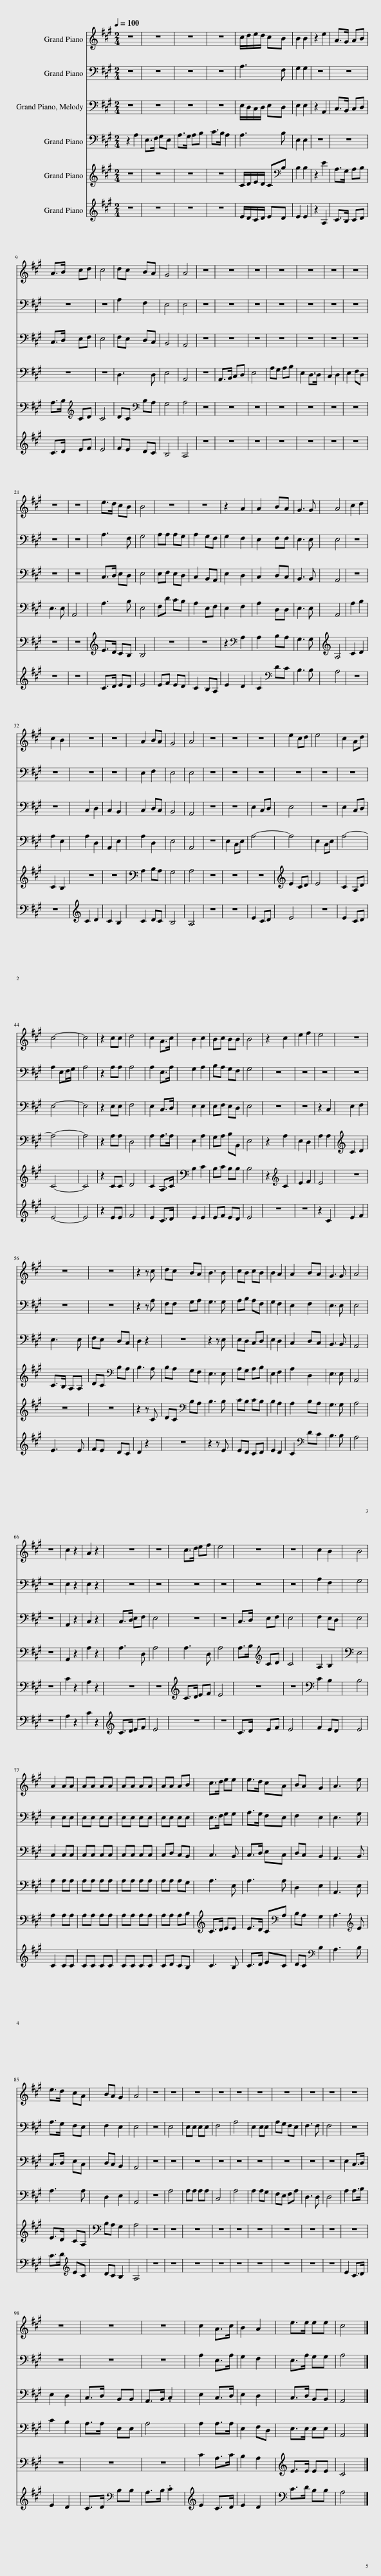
X:1
%%score 1 2 3 4 5 6
L:1/8
Q:1/4=100
M:2/4
I:linebreak $
K:A
V:1 treble
V:2 bass
V:3 bass
V:4 bass
V:5 treble
V:6 treble
V:1
 z4 | z4 | z4 | z4 | c/d/e/d/ cB | %5
 B2 B2 | z2 e2 | A>G AB |$ A>B cd | c4 | %10
 dc BA | G4 | A4 | z4 | z4 | %15
 z4 | z4 | z4 | z4 | z4 |$ %20
 z4 | z4 | e>d cB | B4 | z4 | %25
 z4 | z2 A2 | A2 BA | G3 G | A4 | %30
 c2 d2 |$ c2 B2 | z4 | z4 | A2 BA | %35
 G4 | A4 | z4 | z4 | z4 | %40
 e2 cd | e4 | c2 Ad |$ c4- | c4 | %45
 z2 cc | d4 | c2 A>c | B2 c2 | Bc BB | %50
 B4 | z2 c2 | e2 f2 | e4 | z4 |$ %55
 z4 | z4 | z2 z c | dc BA | B3 B | %60
 cB cB | B2 A2 | A2 BA | G3 G | A4 |$ %65
 z4 | c2 z2 | A2 z2 | z4 | z4 | %70
 c>d ef | e4 | z4 | z4 | c2 B2 | %75
 B4 |$ A2 AA | AA AA | AA AA | AA AB | %80
 c>d ee | e>d cA | BA G2 | A3 e |$ e>d cA | %85
 BA G2 | A4 | z4 | z4 | z4 | %90
 z4 | z4 | z4 | z4 | z4 | %95
 z4 | z4 |$ z4 | z4 | z4 | %100
 c2 A>c | B2 A2 | e>e ee | c4 |] %104
V:2
 z4 | z4 | z4 | z4 | A,3 F, | %5
 G,2 G,2 | z4 | z4 |$ z4 | z4 | %10
 A,2 F,2 | E,4 | E,4 | z4 | z4 | %15
 z4 | z4 | z4 | z4 | z4 |$ %20
 z4 | z4 | A,3 F, | G,4 | A,A, A,G, | %25
 A,2 G,F, | G,2 F,2 | E,2 F,F, | E,3 E, | E,4 | %30
 z4 |$ z4 | z4 | z4 | E,2 F,2 | %35
 E,4 | E,4 | z4 | z4 | z4 | %40
 z4 | z4 | z4 |$ A,2 E,F,/G,/ | A,4 | %45
 z2 A,A, | A,4 | A,2 E,>A, | G,2 A,2 | B,A, G,F, | %50
 G,4 | z4 | z4 | z4 | z4 |$ %55
 z4 | z4 | z2 z A, | F,F, G,A, | G,3 G, | %60
 A,B, A,F, | G,2 F,2 | E,2 F,2 | E,3 E, | E,4 |$ %65
 z4 | E,2 z2 | E,2 z2 | z4 | z4 | %70
 z4 | z4 | z4 | z4 | A,2 F,2 | %75
 G,4 |$ E,2 E,E, | E,E, E,E, | E,E, E,E, | E,E, E,E, | %80
 E,>F, G,G, | A,>G, F,E, | F,2 E,2 | E,3 G, |$ A,>G, F,E, | %85
 F,2 E,2 | E,4 | z4 | E,4 | E,E, E,E, | %90
 F,4 | A,4 | E,2 E,E, | A,G, F,E, | F,3 F, | %95
 F,4 | z4 |$ z4 | z4 | z4 | %100
 A,2 E,>A, | G,2 F,2 | E,>A, G,G, | A,4 |] %104
V:3
 z4 | z4 | z4 | z4 | E,/D,/C,/D,/ E,D, | %5
 E,2 E,2 | z2 A,,2 | C,>B,, C,D, |$ C,>D, E,F, | E,4 | %10
 F,E, D,C, | B,,4 | A,,4 | z4 | z4 | %15
 z4 | z4 | z4 | z4 | z4 |$ %20
 z4 | z4 | C,>D, E,D, | E,4 | E,F, E,D, | %25
 C,2 B,,A,, | E,2 D,2 | C,2 D,C, | B,,3 B,, | A,,4 | %30
 z4 |$ z4 | C,2 D,2 | C,2 B,,2 | C,2 D,C, | %35
 B,,4 | A,,4 | z4 | z4 | E,2 C,D, | %40
 E,4 | z4 | E,2 C,D, |$ E,4- | E,4 | %45
 z2 E,E, | F,4 | E,2 C,>D, | E,2 E,2 | E,F, E,D, | %50
 E,4 | z4 | z4 | z2 C,2 | E,2 F,2 |$ %55
 E,3 E, | F,E, D,C, | D,2 z2 | z4 | z2 z E, | %60
 E,D, C,D, | E,2 D,2 | C,2 D,C, | B,,3 B,, | A,,4 |$ %65
 z4 | A,,2 z2 | C,2 z2 | C,>D, E,F, | E,4 | %70
 z4 | z4 | C,>D, E,F, | E,4 | F,2 E,D, | %75
 E,4 |$ C,2 C,C, | C,C, C,C, | C,C, C,C, | C,D, C,B,, | %80
 C,3 B,, | C,>D, E,C, | D,C, B,,2 | A,,3 B,, |$ C,>D, E,C, | %85
 D,C, B,,2 | A,,4 | z4 | z4 | z4 | %90
 z4 | z4 | z4 | z4 | z4 | %95
 z4 | E,2 C,>D, |$ E,2 D,2 | C,>D, B,,B,, | A,,>B,, .C,2 | %100
 E,2 C,>D, | E,2 D,2 | C,>D, B,,B,, | A,,4 |] %104
V:4
 z2 A,2 | E,>F, G,E, | A,>G, A,B, | C>B, A,2 | A,3 B, | %5
 E,2 E,2 | z4 | z4 |$ z4 | z4 | %10
 D,3 D, | E,4 | A,,4 | z4 | A,,>B,, C,D, | %15
 E,4 | A,G, A,B, | E,2 D,>D, | C,2 D,2 | E,2 F,D, |$ %20
 E,3 E, | A,,4 | A,3 B, | E,4 | F,D CB, | %25
 A,2 E,F, | E,2 F,2 | A,2 D,D, | E,3 E, | A,,4 | %30
 A,2 B,2 |$ A,2 E,2 | A,2 D,2 | A,,2 E,2 | A,2 D,2 | %35
 E,4 | A,,4 | z4 | E,2 C,E, | A,4- | %40
 A,4 | E,2 C,E, | A,4- |$ A,4- | A,4 | %45
 z2 A,A, | D,4 | A,2 A,>A, | E,2 A,2 | G,A, B,B,, | %50
 E,4 | z2 A,2 | E,2 D,2 | A,2 A,2 | C2 D2 |$ %55
 C>B, A,A, | DC[K:bass] B,A, | B,3 A, | B,A, G,F, | E,3 E, | %60
 A,G, A,B, | E,2 F,2 | A,2 D,2 | E,3 E, | A,,4 |$ %65
 z4 | A,,2 z2 | A,2 z2 | A,3 D, | A,4 | %70
 A,3 D, | A,4 | A,>B,[K:treble] CD | C4 | A,2 B,2 | %75
 E,4 |$ A,2 A,A, | A,A, A,A, | A,A, A,A, | A,A, A,G, | %80
 A,3 E, | A,3 A, | D,2 E,2 | A,,3 E, |$ A,3 A, | %85
 D,2 E,2 | A,,4 | z4 | A,4 | A,A, A,A, | %90
 C,4 | A,4 | A,2 A,G, | F,E, F,A, | D,3 D, | %95
 D,4 | A,2 A,>B, |$ C2 B,2 | A,>A, E,E, | A,4 | %100
 A,2 A,>A, | E,2 F,D, | E,>E, E,E, | A,,4 |] %104
V:5
 z4 | z4 | z4 | z4 | C/D/E/D/ C[K:bass]B, | %5
 B,2 B,2 | z2 E2 | A,>G, A,B, |$ A,>B,[K:treble] CD | C4 | %10
 DC[K:bass] B,A, | G,4 | A,4 | z4 | z4 | %15
 z4 | z4 | z4 | z4 | z4 |$ %20
 z4 | z4 | E>D CB, | B,4 | z4 | %25
 z4 | z2[K:bass] A,2 | A,2 B,A, | G,3 G, | A,4 | %30
 C2 D2 |$ C2 B,2 | z4 | z4 | A,2 B,A, | %35
 G,4 | A,4 | z4 | z4 | z4 | %40
 E2 CD | E4 | C2 A,D |$ C4- | C4 | %45
 z2 CC | D4 | C2 A,>C | B,2 C2 | B,C B,B, | %50
 B,4 | z2[K:treble] C2 | E2 F2 | E4 | z4 |$ %55
 z4 | z4 | z2 z C | DC[K:bass] B,A, | B,3 B, | %60
 CB, CB, | B,2 A,2 | A,2 B,A, | G,3 G, | A,4 |$ %65
 z4 | C2 z2 | A,2 z2 | z4 | z4 | %70
 C>D EF | E4 | z4 | z4 | C2 B,2 | %75
 B,4 |$ A,2 A,A, | A,A, A,A, | A,A, A,A, | A,A, A,B, | %80
 C>D EE | E>D C[K:bass]A, | B,A, G,2 | A,3[K:treble] E |$ E>D CA, | %85
 B,A, G,2 | A,4 | z4 | z4 | z4 | %90
 z4 | z4 | z4 | z4 | z4 | %95
 z4 | z4 |$ z4 | z4 | z4 | %100
 C2 A,>C | B,2 A,2 | E>E EE | C4 |] %104
V:6
 z4 | z4 | z4 | z4 | E/D/C/D/ ED | %5
 E2 E2 | z2 A,2 | C>B, CD |$ C>D EF | E4 | %10
 FE DC | B,4 | A,4 | z4 | z4 | %15
 z4 | z4 | z4 | z4 | z4 |$ %20
 z4 | z4 | C>D ED | E4 | EF ED | %25
 C2 B,A, | E2 D2 | C2[K:bass] DC | B,3 B, | A,4 | %30
 z4 |$ z4 | C2 D2 | C2 B,2 | C2 DC | %35
 B,4 | A,4 | z4 | z4 | E2 CD | %40
 E4 | z4 | E2 CD |$ E4- | E4 | %45
 z2 EE | F4 | E2 C>D | E2 E2 | EF ED | %50
 E4 | z4 | z4 | z2 C2 | E2 F2 |$ %55
 E3 E | FE DC | D2 z2 | z4 | z2 z E | %60
 ED CD | E2 D2 | C2[K:bass] DC | B,3 B, | A,4 |$ %65
 z4 | A,2 z2 | C2 z2 | C>D EF | E4 | %70
 z4 | z4 | C>D EF | E4 | F2 ED | %75
 E4 |$ C2 CC | CC CC | CC CC | CD CB, | %80
 C3 B, | C>D EC | DC[K:bass] B,2 | A,3 B, |$ C>D[K:treble] EC | %85
 DC B,2 | A,4 | z4 | z4 | z4 | %90
 z4 | z4 | z4 | z4 | z4 | %95
 z4 | E2 C>D |$ E2 D2 | C>D[K:bass] B,B, | A,>B, .C2 | %100
 E2 C>D | E2 D2 | C>D B,B, | A,4 |] %104
